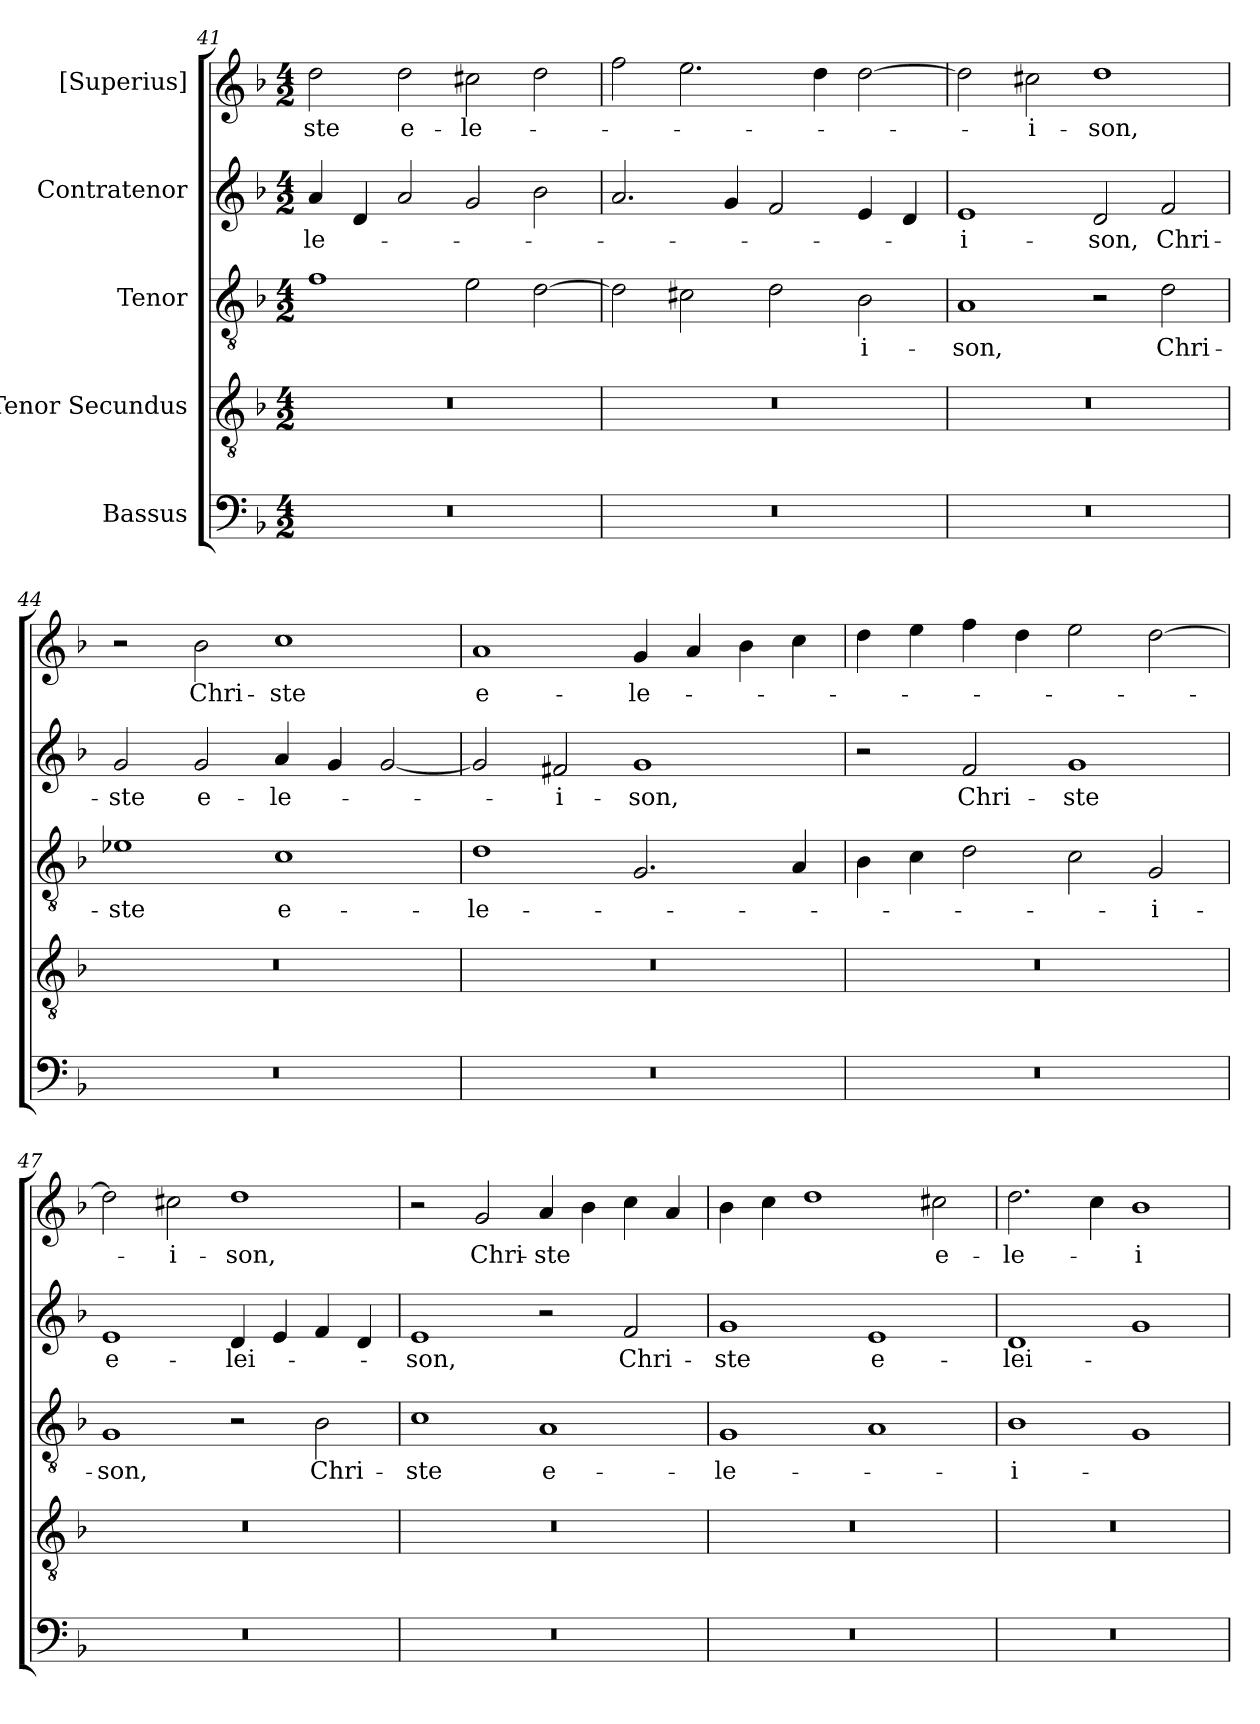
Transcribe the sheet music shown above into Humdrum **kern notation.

**kern	**kern	**kern	**text	**kern	**text	**kern	**text
*part5	*part4	*part3	*part3	*part2	*part2	*part1	*part1
*staff5	*staff4	*staff3	*staff3	*staff2	*staff2	*staff1	*staff1
*I"Bassus	*I"Tenor Secundus	*I"Tenor	*	*I"Contratenor	*	*I"[Superius]	*
*clefF4	*clefGv2	*clefGv2	*	*clefG2	*	*clefG2	*
*k[b-]	*k[b-]	*k[b-]	*	*k[b-]	*	*k[b-]	*
*M4/2	*M4/2	*M4/2	*	*M4/2	*	*M4/2	*
=41	=41	=41	=41	=41	=41	=41	=41
0r	0r	1f\	.	4a/	-le-	2dd\	-ste
.	.	.	.	4d/	.	.	.
.	.	.	.	2a/	.	2dd\	e-
.	.	2e\	.	2g/	.	2cc#X\	-le-
.	.	[2d\	.	2b-\	.	2dd\	.
=42	=42	=42	=42	=42	=42	=42	=42
0r	0r	2d\]	.	2.a/	.	2ff\	.
.	.	2c#X\	.	.	.	2.ee\	.
.	.	.	.	4g/	.	.	.
.	.	2d\	.	2f/	.	.	.
.	.	.	.	.	.	4dd\	.
.	.	2B-\	-i-	4e/	.	[2dd\	.
.	.	.	.	4d/	.	.	.
=43	=43	=43	=43	=43	=43	=43	=43
0r	0r	1A/	-son,	1e/	-i-	2dd\]	.
.	.	.	.	.	.	2cc#X\	-i-
.	.	2r	.	2d/	-son,	1dd\	-son,
.	.	2d\	Chri-	2f/	Chri-	.	.
=44	=44	=44	=44	=44	=44	=44	=44
0r	0r	1e-X\	-ste	2g/	-ste	2r	.
.	.	.	.	2g/	e-	2b-\	Chri-
.	.	1c\	e-	4a/	-le-	1cc\	-ste
.	.	.	.	4g/	.	.	.
.	.	.	.	[2g/	.	.	.
=45	=45	=45	=45	=45	=45	=45	=45
0r	0r	1d\	-le-	2g/]	.	1a/	e-
.	.	.	.	2f#X/	-i-	.	.
.	.	2.G/	.	1g/	-son,	4g/	-le-
.	.	.	.	.	.	4a/	.
.	.	.	.	.	.	4b-\	.
.	.	4A/	.	.	.	4cc\	.
=46	=46	=46	=46	=46	=46	=46	=46
0r	0r	4B-\	.	2r	.	4dd\	.
.	.	4c\	.	.	.	4ee\	.
.	.	2d\	.	2f/	Chri-	4ff\	.
.	.	.	.	.	.	4dd\	.
.	.	2c\	.	1g/	-ste	2ee\	.
.	.	2G/	-i-	.	.	[2dd\	.
=47	=47	=47	=47	=47	=47	=47	=47
0r	0r	1G/	-son,	1e/	e-	2dd\]	.
.	.	.	.	.	.	2cc#X\	-i-
.	.	2r	.	4d/	-lei-	1dd\	-son,
.	.	.	.	4e/	.	.	.
.	.	2B-\	Chri-	4f/	.	.	.
.	.	.	.	4d/	.	.	.
=48	=48	=48	=48	=48	=48	=48	=48
0r	0r	1c\	-ste	1e/	-son,	2r	.
.	.	.	.	.	.	2g/	Chri-
.	.	1A/	e-	2r	.	4a/	-ste
.	.	.	.	.	.	4b-\	.
.	.	.	.	2f/	Chri-	4cc\	.
.	.	.	.	.	.	4a/	.
=49	=49	=49	=49	=49	=49	=49	=49
0r	0r	1G/	-le-	1g/	-ste	4b-\	.
.	.	.	.	.	.	4cc\	.
.	.	.	.	.	.	1dd\	.
.	.	1A/	.	1e/	e-	.	.
.	.	.	.	.	.	2cc#X\	e-
=50	=50	=50	=50	=50	=50	=50	=50
0r	0r	1B-\	-i-	1d/	-lei-	2.dd\	-le-
.	.	.	.	.	.	4cc\	.
.	.	1G/	.	1g/	.	1b-\	-i-
=	=	=	=	=	=	=	=
*-	*-	*-	*-	*-	*-	*-	*-
